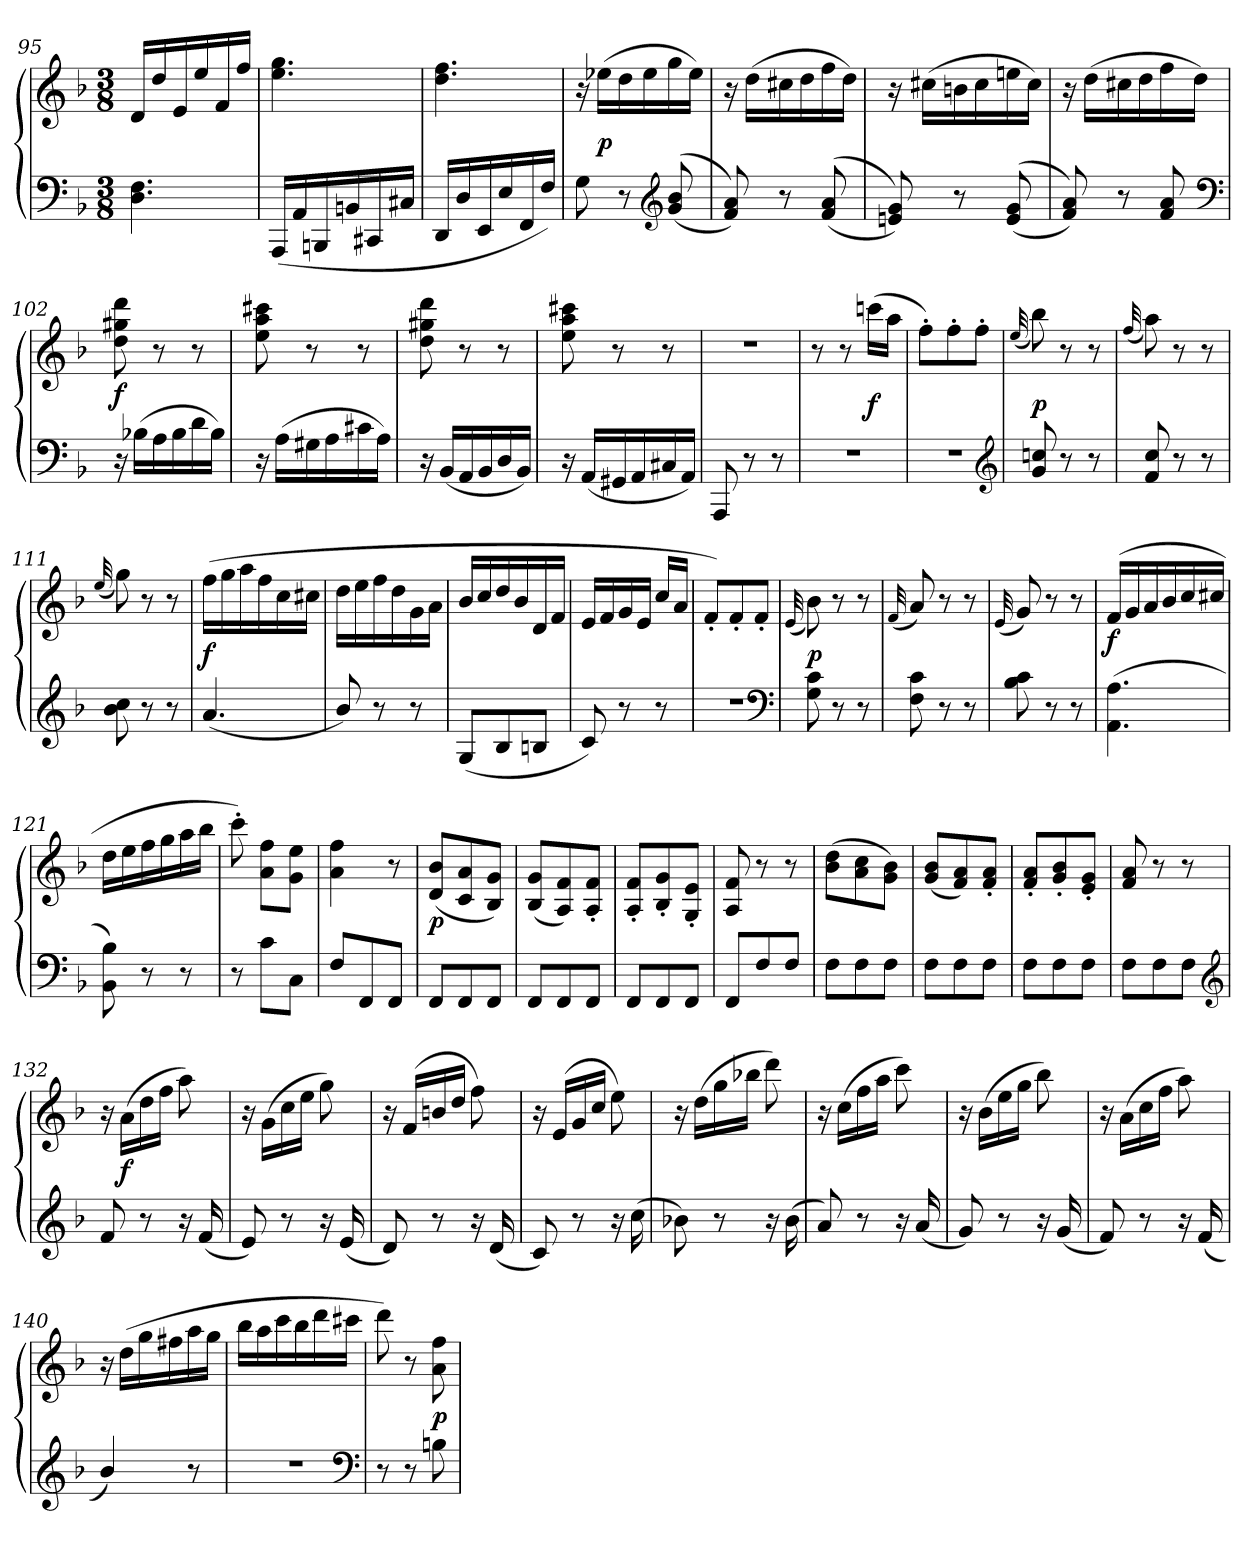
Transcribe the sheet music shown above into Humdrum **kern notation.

**kern	**kern	**dynam
*part1	*part1	*part1
*staff2	*staff1	*staff1/2
*clefF4	*clefG2	*
*k[b-]	*k[b-]	*
*F:	*F:	*
*M3/8	*M3/8	*
=95	=95	=95
4.D 4.F	16dLL	.
.	16dd	.
.	16e	.
.	16ee	.
.	16f	.
.	16ffJJ	.
=96	=96	=96
(16AAALL	4.ee 4.gg	.
16AA	.	.
16BBBn	.	.
16BBn	.	.
16CC#X	.	.
16C#XJJ	.	.
=97	=97	=97
16DDLL	4.dd 4.ff	.
16D	.	.
16EE	.	.
16E	.	.
16FF	.	.
16FJJ)	.	.
=98	=98	=98
8G	16r	.
.	(16ee-XLL	p
8r	16dd	.
.	16ee-	.
*clefG2	*	*
(<(>8g 8b-	16gg	.
.	16ee-JJ)	.
=99	=99	=99
8f 8a))	16r	.
.	(16ddLL	.
8r	16cc#X	.
.	16dd	.
(<(>8f 8a	16ff	.
.	16ddJJ)	.
=100	=100	=100
8en 8g))	16r	.
.	(16cc#XLL	.
8r	16bn	.
.	16cc#	.
(<(>8e 8g	16een	.
.	16cc#JJ)	.
=101	=101	=101
8f 8a))	16r	.
.	(16ddLL	.
8r	16cc#X	.
.	16dd	.
8f 8a	16ff	.
.	16ddJJ)	.
*clefF4	*	*
=102	=102	=102
16r	8dd 8gg#X 8ddd	f
(16B-XLL	.	.
16A	8r	.
16B-	.	.
16d	8r	.
16B-JJ)	.	.
=103	=103	=103
16r	8ee 8aa 8ccc#X	.
(16ALL	.	.
16G#X	8r	.
16A	.	.
16c#X	8r	.
16AJJ)	.	.
=104	=104	=104
16r	8dd 8gg#X 8ddd	.
(16BB-LL	.	.
16AA	8r	.
16BB-	.	.
16D	8r	.
16BB-JJ)	.	.
=105	=105	=105
16r	8ee 8aa 8ccc#X	.
(16AALL	.	.
16GG#X	8r	.
16AA	.	.
16C#X	8r	.
16AAJJ)	.	.
=106	=106	=106
8AAA	4.r	.
8r	.	.
8r	.	.
=107	=107	=107
4.r	8r	.
.	8r	.
.	(16cccnLL	f
.	16aaJJ	.
=108	=108	=108
4.r	8ff'L)	.
.	8ff'	.
.	8ff'J	.
*clefG2	*	*
=109	=109	=109
.	(32qqee	.
8g 8ccn	8bb-)	p
8r	8r	.
8r	8r	.
=110	=110	=110
.	(32qqff	.
8f 8cc	8aa)	.
8r	8r	.
8r	8r	.
=111	=111	=111
.	(32qqee	.
8b- 8cc	8gg)	.
8r	8r	.
8r	8r	.
=112	=112	=112
(4.a	(16ffLL	f
.	16gg	.
.	16aa	.
.	16ff	.
.	16cc	.
.	16cc#XJJ	.
=113	=113	=113
8b-/)	16ddLL	.
.	16ee	.
8r	16ff	.
.	16dd	.
8r	16g	.
.	16aJJ	.
=114	=114	=114
(8GL	16b-LL	.
.	16cc	.
8B-	16dd	.
.	16b-	.
8BnJ	16d	.
.	16fJJ	.
=115	=115	=115
8c)	16eLL	.
.	16f	.
8r	16g	.
.	16eJJ	.
8r	16cc/LL	.
.	16a/JJ	.
=116	=116	=116
4.r	8f'L)	.
.	8f'	.
.	8f'J	.
*clefF4	*	*
=117	=117	=117
.	(>32qqe	.
8G 8c	8b-)	p
8r	8r	.
8r	8r	.
=118	=118	=118
.	(32qqf	.
8F 8c	8a)	.
8r	8r	.
8r	8r	.
=119	=119	=119
.	(32qqe	.
8B- 8c	8g)	.
8r	8r	.
8r	8r	.
=120	=120	=120
(4.AA 4.A	(16fLL	f
.	16g	.
.	16a	.
.	16b-	.
.	16cc	.
.	16cc#XJJ	.
=121	=121	=121
8BB- 8B-)	16ddLL	.
.	16ee	.
8r	16ff	.
.	16gg	.
8r	16aa	.
.	16bb-JJ	.
=122	=122	=122
8r	8ccc')	.
8cL	8a 8ffL	.
8CJ	8g 8eeJ	.
=123	=123	=123
8FL	4a 4ff	.
8FF	.	.
8FFJ	8r	.
=124	=124	=124
8FFL	(8d 8b-L	p
8FF	8c 8a	.
8FFJ	8B- 8gJ)	.
=125	=125	=125
8FFL	(8B- 8gL	.
8FF	8A 8f)	.
8FFJ	8A' 8f'J	.
=126	=126	=126
8FFL	8A' 8f'L	.
8FF	8B-' 8g'	.
8FFJ	8G' 8e'J	.
=127	=127	=127
8FFL	8A 8f	.
8F	8r	.
8FJ	8r	.
=128	=128	=128
8FL	(8b- 8ddL	.
8F	8a 8cc	.
8FJ	8g 8b-J)	.
=129	=129	=129
8FL	(8g 8b-L	.
8F	8f 8a)	.
8FJ	8f' 8a'J	.
=130	=130	=130
8FL	8f' 8a'L	.
8F	8g' 8b-'	.
8FJ	8e' 8g'J	.
=131	=131	=131
8FL	8f 8a	.
8F	8r	.
8FJ	8r	.
*clefG2	*	*
=132	=132	=132
8f	16r	.
.	(16aLL	f
8r	16dd	.
.	16ffJJ	.
16r	8aa)	.
(16f	.	.
=133	=133	=133
8e)	16r	.
.	(16gLL	.
8r	16cc	.
.	16eeJJ	.
16r	8gg)	.
(16e	.	.
=134	=134	=134
8d)	16r	.
.	(>16fLL	.
8r	16bn	.
.	16ddJJ	.
16r	8ff)	.
(16d	.	.
=135	=135	=135
8c)	16r	.
.	(>16eLL	.
8r	16g	.
.	16ccJJ	.
16r	8ee)	.
(16cc	.	.
=136	=136	=136
8b-X)	16r	.
.	(16ddLL	.
8r	16gg	.
.	16bb-XJJ	.
16r	8ddd)	.
(16b-	.	.
=137	=137	=137
8a)	16r	.
.	(16ccLL	.
8r	16ff	.
.	16aaJJ	.
16r	8ccc)	.
(16a	.	.
=138	=138	=138
8g)	16r	.
.	(16b-LL	.
8r	16ee	.
.	16ggJJ	.
16r	8bb-)	.
(16g	.	.
=139	=139	=139
8f)	16r	.
.	(16aLL	.
8r	16cc	.
.	16ffJJ	.
16r	8aa)	.
(16f	.	.
=140	=140	=140
4b-/)	16r	.
.	(16ddLL	.
.	16gg	.
.	16ff#X	.
8r	16aa	.
.	16ggJJ	.
=141	=141	=141
4.r	16bb-LL	.
.	16aa	.
.	16ccc	.
.	16bb-	.
.	16ddd	.
.	16ccc#XJJ	.
*clefF4	*	*
=142	=142	=142
8r	8ddd)	.
8r	8r	.
8Bn	8a 8ff	p
=	=	=
*-	*-	*-
